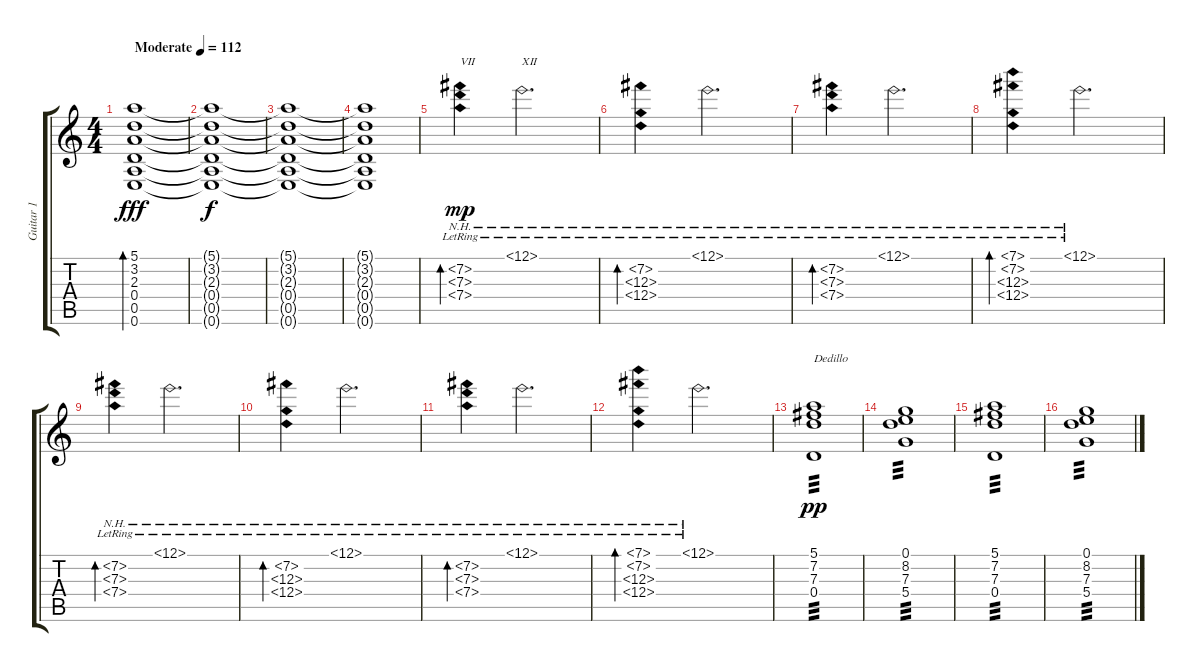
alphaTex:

\track ("Guitar 1" "Guitar 1") {instrument acousticguitarnylon}
\staff {score tabs}
\tuning (E4 B3 G3 D3 A2 E2) {hide}
\ts (4 4)
\tempo (112 "Moderate")
\clef g2
\ks c
(5.1 3.2 2.3 0.4 0.5 0.6).1{bd 240 dy fff instrument acousticguitarnylon} |
(5.1{t} 3.2{t} 2.3{t} 0.4{t} 0.5{t} 0.6{t}).1{dy f} |
(5.1{t} 3.2{t} 2.3{t} 0.4{t} 0.5{t} 0.6{t}).1 |
(5.1{t} 3.2{t} 2.3{t} 0.4{t} 0.5{t} 0.6{t}).1 |
(7.2{nh lr} 7.3{nh lr} 7.4{nh lr}).4{bd 240 txt "VII" dy mp} 12.1{nh lr}.2{d txt "XII"} |
(7.2{nh lr} 12.3{nh lr} 12.4{nh lr}).4{bd 240} 12.1{nh lr}.2{d} |
(7.2{nh lr} 7.3{nh lr} 7.4{nh lr}).4{bd 240} 12.1{nh lr}.2{d} |
(7.1{nh lr} 7.2{nh lr} 12.3{nh lr} 12.4{nh lr}).4{bd 240} 12.1{nh lr}.2{d} |
(7.2{nh lr} 7.3{nh lr} 7.4{nh lr}).4{bd 240} 12.1{nh lr}.2{d} |
(7.2{nh lr} 12.3{nh lr} 12.4{nh lr}).4{bd 240} 12.1{nh lr}.2{d} |
(7.2{nh lr} 7.3{nh lr} 7.4{nh lr}).4{bd 240} 12.1{nh lr}.2{d} |
(7.1{nh lr} 7.2{nh lr} 12.3{nh lr} 12.4{nh lr}).4{bd 240} 12.1{nh lr}.2{d} |
(5.1 7.2 7.3 0.4).1{txt "Dedillo" tp 3 dy pp} |
(0.1 8.2 7.3 5.4).1{tp 3} |
(5.1 7.2 7.3 0.4).1{tp 3} |
(0.1 8.2 7.3 5.4).1{tp 3}
